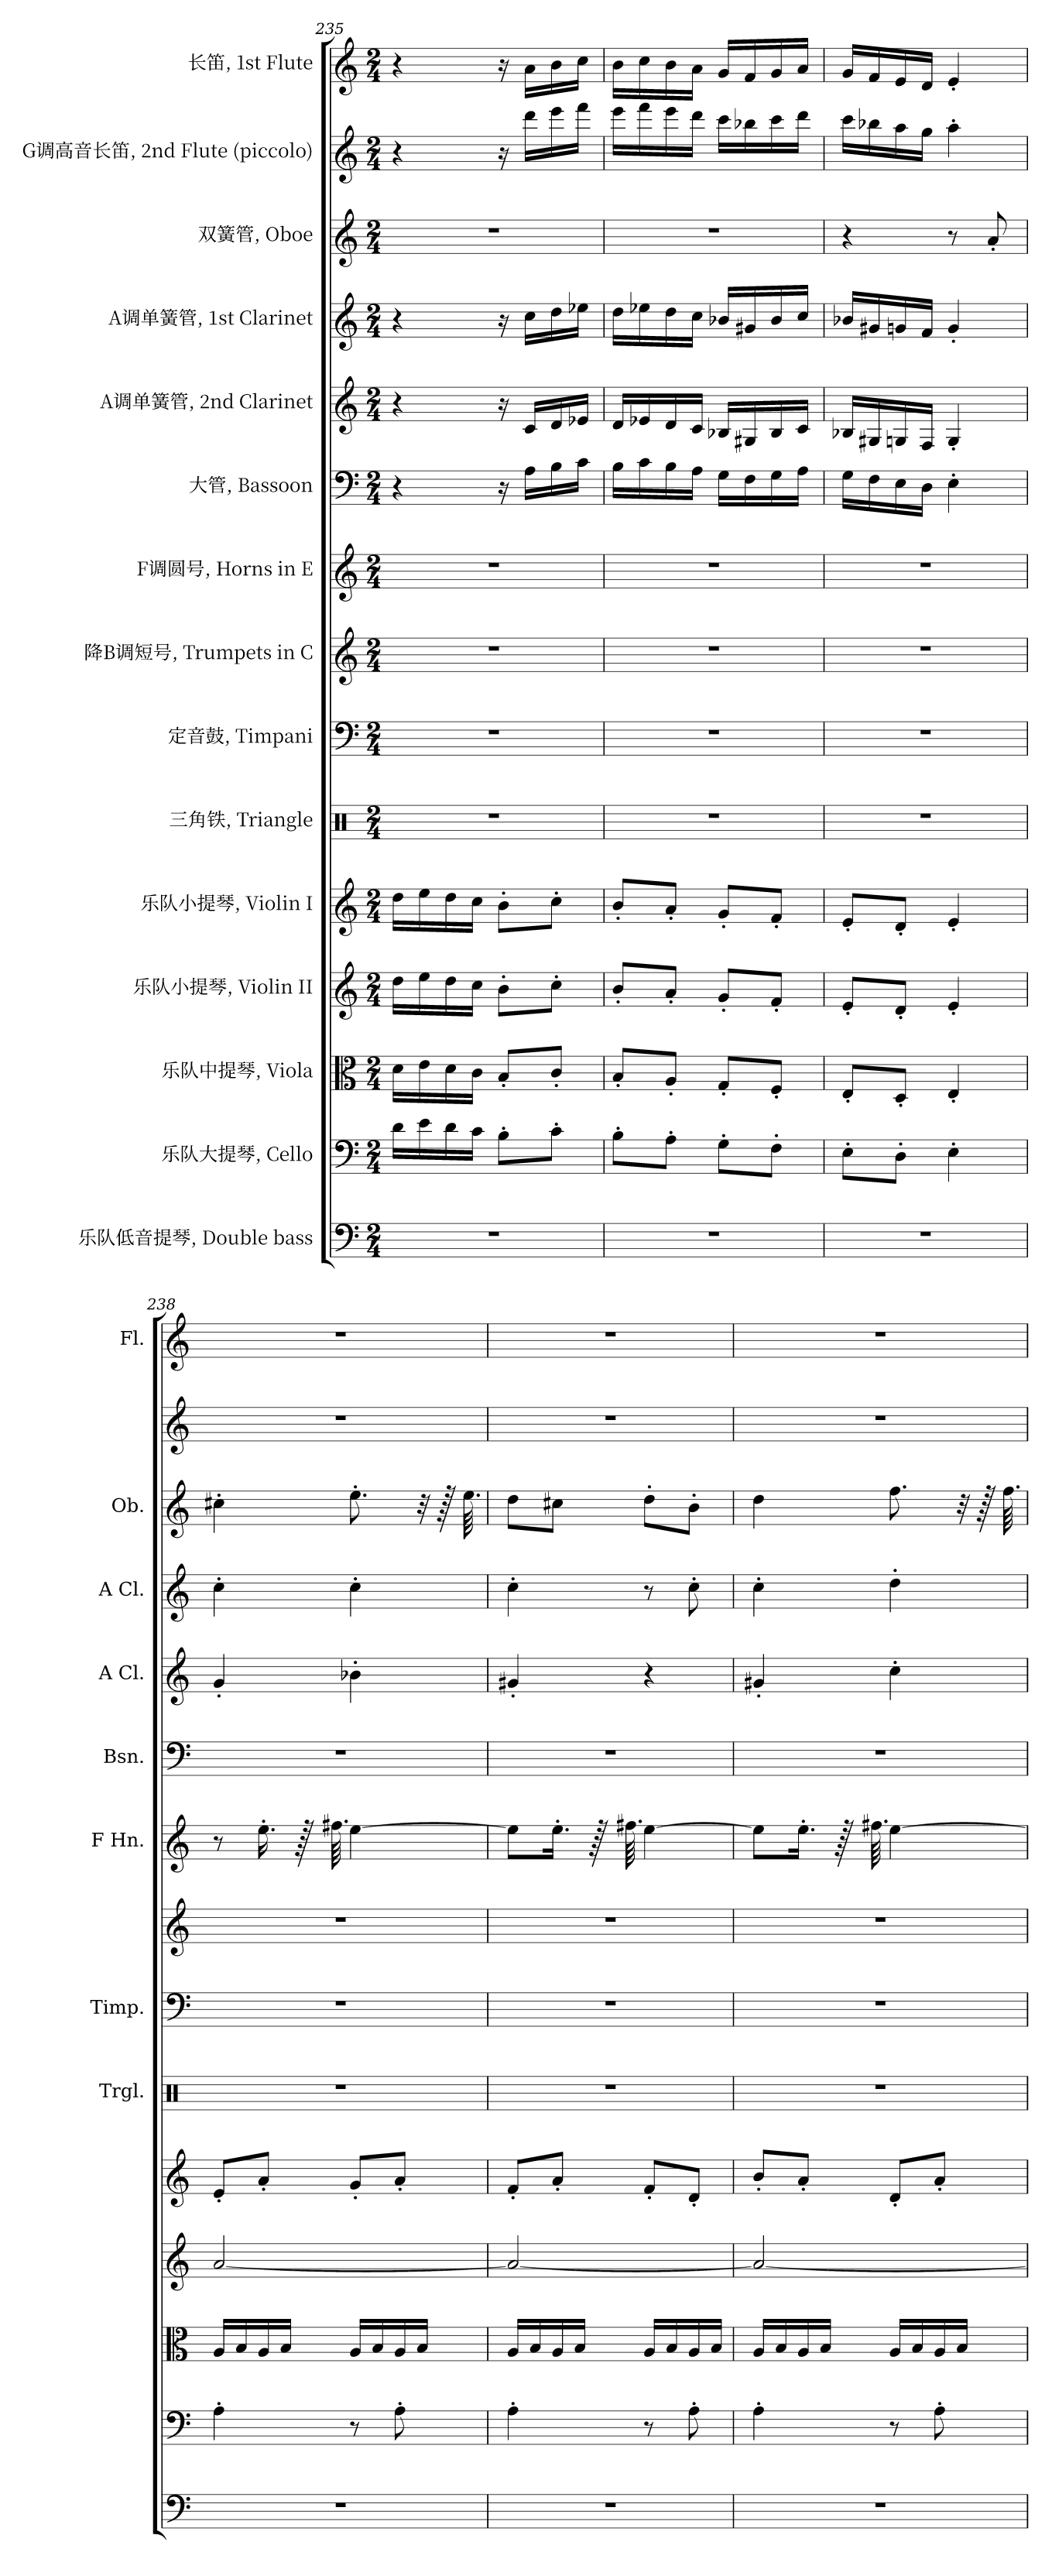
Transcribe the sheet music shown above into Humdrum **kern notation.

**kern	**kern	**kern	**kern	**kern	**kern	**kern	**kern	**kern	**kern	**kern	**kern	**kern	**kern	**kern
*part15	*part14	*part13	*part12	*part11	*part10	*part9	*part8	*part7	*part6	*part5	*part4	*part3	*part2	*part1
*staff15	*staff14	*staff13	*staff12	*staff11	*staff10	*staff9	*staff8	*staff7	*staff6	*staff5	*staff4	*staff3	*staff2	*staff1
*I"乐队低音提琴, Double bass	*I"乐队大提琴, Cello	*I"乐队中提琴, Viola	*I"乐队小提琴, Violin II	*I"乐队小提琴, Violin I	*I"三角铁, Triangle	*I"定音鼓, Timpani	*I"降B调短号, Trumpets in C	*I"F调圆号, Horns in E	*I"大管, Bassoon	*I"A调单簧管, 2nd Clarinet	*I"A调单簧管, 1st Clarinet	*I"双簧管, Oboe	*I"G调高音长笛, 2nd Flute (piccolo)	*I"长笛, 1st Flute
*	*	*	*	*	*I'Trgl.	*I'Timp.	*	*I'F Hn.	*I'Bsn.	*I'A Cl.	*I'A Cl.	*I'Ob.	*	*I'Fl.
!!LO:PB:g=z
*clefF4	*clefF4	*clefC3	*clefG2	*clefG2	*clefX	*clefF4	*clefG2	*clefG2	*clefF4	*clefG2	*clefG2	*clefG2	*clefG2	*clefG2
*ITrd7c12	*	*	*	*	*	*	*ITrd1c2	*ITrd4c7	*	*ITrd2c3	*ITrd2c3	*	*ITrd-4c-7	*
*k[]	*k[]	*k[]	*k[]	*k[]	*k[]	*k[]	*k[b-e-]	*k[b-]	*k[]	*k[f#c#g#]	*k[f#c#g#]	*k[]	*k[f#]	*k[]
*M2/4	*M2/4	*M2/4	*M2/4	*M2/4	*M2/4	*M2/4	*M2/4	*M2/4	*M2/4	*M2/4	*M2/4	*M2/4	*M2/4	*M2/4
=235	=235	=235	=235	=235	=235	=235	=235	=235	=235	=235	=235	=235	=235	=235
2r	16d\LL	16d\LL	16dd\LL	16dd\LL	2r	2r	2r	2r	4r	4r	4r	2r	4r	4r
.	16e\	16e\	16ee\	16ee\	.	.	.	.	.	.	.	.	.	.
.	16d\	16d\	16dd\	16dd\	.	.	.	.	.	.	.	.	.	.
.	16c\JJ	16c\JJ	16cc\JJ	16cc\JJ	.	.	.	.	.	.	.	.	.	.
.	8B'\L	8B'/L	8b'\L	8b'\L	.	.	.	.	16r	16r	16r	.	16r	16r
.	.	.	.	.	.	.	.	.	16A\LL	16A/LL	16a\LL	.	16aaa\LL	16a\LL
.	8c'\J	8c'/J	8cc'\J	8cc'\J	.	.	.	.	16B\	16B/	16b\	.	16bbb\	16b\
.	.	.	.	.	.	.	.	.	16c\JJ	16cn/JJ	16ccn\JJ	.	16cccc\JJ	16cc\JJ
=236	=236	=236	=236	=236	=236	=236	=236	=236	=236	=236	=236	=236	=236	=236
2r	8B'\L	8B'/L	8b'/L	8b'/L	2r	2r	2r	2r	16B\LL	16B/LL	16b\LL	2r	16bbb\LL	16b\LL
.	.	.	.	.	.	.	.	.	16c\	16cn/	16ccn\	.	16cccc\	16cc\
.	8A'\J	8A'/J	8a'/J	8a'/J	.	.	.	.	16B\	16B/	16b\	.	16bbb\	16b\
.	.	.	.	.	.	.	.	.	16A\JJ	16A/JJ	16a\JJ	.	16aaa\JJ	16a\JJ
.	8G'\L	8G'/L	8g'/L	8g'/L	.	.	.	.	16G\LL	16Gn/LL	16gn/LL	.	16ggg\LL	16g/LL
.	.	.	.	.	.	.	.	.	16F\	16E#X/	16e#X/	.	16fffn\	16f/
.	8F'\J	8F'/J	8f'/J	8f'/J	.	.	.	.	16G\	16G/	16g/	.	16ggg\	16g/
.	.	.	.	.	.	.	.	.	16A\JJ	16A/JJ	16a/JJ	.	16aaa\JJ	16a/JJ
=237	=237	=237	=237	=237	=237	=237	=237	=237	=237	=237	=237	=237	=237	=237
2r	8E'\L	8E'/L	8e'/L	8e'/L	2r	2r	2r	2r	16G\LL	16Gn/LL	16gn/LL	4r	16ggg\LL	16g/LL
.	.	.	.	.	.	.	.	.	16F\	16E#X/	16e#X/	.	16fffn\	16f/
.	8D'\J	8D'/J	8d'/J	8d'/J	.	.	.	.	16E\	16En/	16en/	.	16eee\	16e/
.	.	.	.	.	.	.	.	.	16D\JJ	16D/JJ	16d/JJ	.	16ddd\JJ	16d/JJ
.	4E'\	4E'/	4e'/	4e'/	.	.	.	.	4E'\	4E'/	4e'/	8r	4eee'\	4e'/
.	.	.	.	.	.	.	.	.	.	.	.	8a'/	.	.
!!LO:PB:g=z
=238	=238	=238	=238	=238	=238	=238	=238	=238	=238	=238	=238	=238	=238	=238
2r	4A'\	16A/LL	[2a/	8e'/L	2r	2r	2r	8r	2r	4e'/	4a'\	4cc#X'\	2r	2r
.	.	16B/	.	.	.	.	.	.	.	.	.	.	.	.
.	.	16A/	.	8a'/J	.	.	.	16.a'\	.	.	.	.	.	.
.	.	16B/JJ	.	.	.	.	.	.	.	.	.	.	.	.
.	.	.	.	.	.	.	.	128r	.	.	.	.	.	.
.	.	.	.	.	.	.	.	64.bn\	.	.	.	.	.	.
.	8r	16A/LL	.	8g'/L	.	.	.	[4a\	.	4gn'\	4a'\	8.ee'\	.	.
.	.	16B/	.	.	.	.	.	.	.	.	.	.	.	.
.	8A'\	16A/	.	8a'/J	.	.	.	.	.	.	.	.	.	.
.	.	16B/JJ	.	.	.	.	.	.	.	.	.	32r	.	.
.	.	.	.	.	.	.	.	.	.	.	.	128r	.	.
.	.	.	.	.	.	.	.	.	.	.	.	64.ee\	.	.
=239	=239	=239	=239	=239	=239	=239	=239	=239	=239	=239	=239	=239	=239	=239
2r	4A'\	16A/LL	2a/_	8f'/L	2r	2r	2r	8a\L]	2r	4e#X'/	4a'\	8dd\L	2r	2r
.	.	16B/	.	.	.	.	.	.	.	.	.	.	.	.
.	.	16A/	.	8a'/J	.	.	.	16.a'\Jk	.	.	.	8cc#X\J	.	.
.	.	16B/JJ	.	.	.	.	.	.	.	.	.	.	.	.
.	.	.	.	.	.	.	.	128r	.	.	.	.	.	.
.	.	.	.	.	.	.	.	64.bn\	.	.	.	.	.	.
.	8r	16A/LL	.	8f'/L	.	.	.	[4a\	.	4r	8r	8dd'\L	.	.
.	.	16B/	.	.	.	.	.	.	.	.	.	.	.	.
.	8A'\	16A/	.	8d'/J	.	.	.	.	.	.	8a'\	8b'\J	.	.
.	.	16B/JJ	.	.	.	.	.	.	.	.	.	.	.	.
=240	=240	=240	=240	=240	=240	=240	=240	=240	=240	=240	=240	=240	=240	=240
2r	4A'\	16A/LL	2a/_	8b'/L	2r	2r	2r	8a\L]	2r	4e#X'/	4a'\	4dd\	2r	2r
.	.	16B/	.	.	.	.	.	.	.	.	.	.	.	.
.	.	16A/	.	8a'/J	.	.	.	16.a'\Jk	.	.	.	.	.	.
.	.	16B/JJ	.	.	.	.	.	.	.	.	.	.	.	.
.	.	.	.	.	.	.	.	128r	.	.	.	.	.	.
.	.	.	.	.	.	.	.	64.bn\	.	.	.	.	.	.
.	8r	16A/LL	.	8d'/L	.	.	.	[4a\	.	4a'\	4b'\	8.ff\	.	.
.	.	16B/	.	.	.	.	.	.	.	.	.	.	.	.
.	8A'\	16A/	.	8a'/J	.	.	.	.	.	.	.	.	.	.
.	.	16B/JJ	.	.	.	.	.	.	.	.	.	32r	.	.
.	.	.	.	.	.	.	.	.	.	.	.	128r	.	.
.	.	.	.	.	.	.	.	.	.	.	.	64.ff\	.	.
=	=	=	=	=	=	=	=	=	=	=	=	=	=	=
*-	*-	*-	*-	*-	*-	*-	*-	*-	*-	*-	*-	*-	*-	*-
